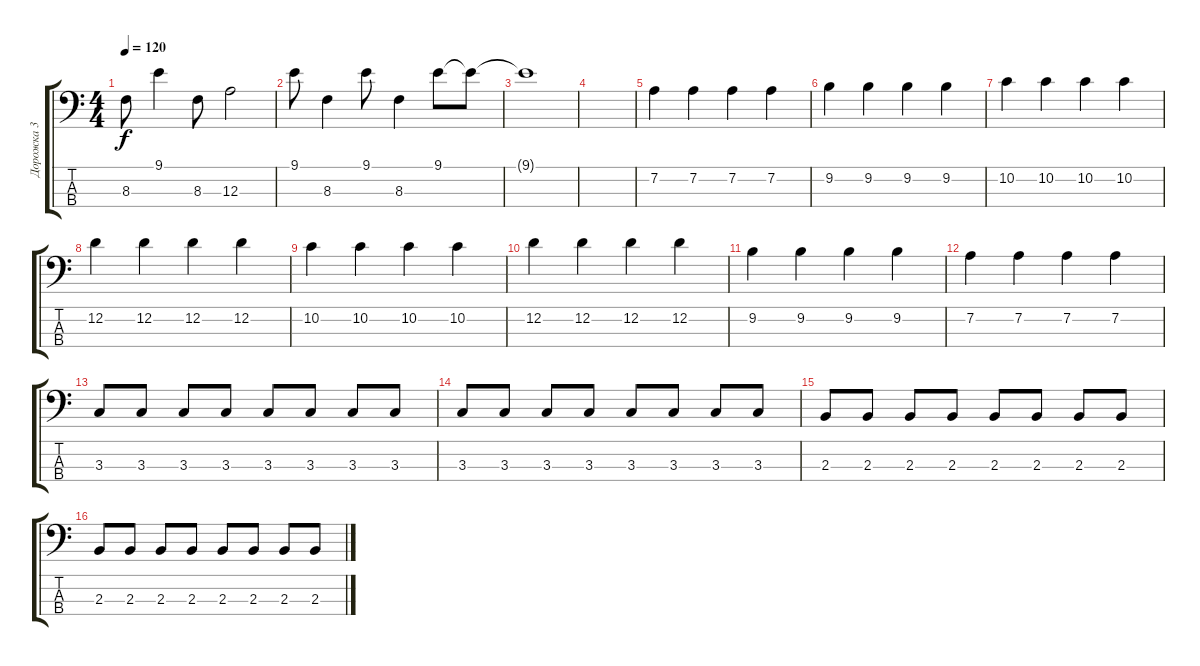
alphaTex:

\track ("Дорожка 3" "Дорожка 3") {instrument electricbassfinger}
\staff {score tabs}
\tuning (G2 D2 A1 D1) {hide}
\ts (4 4)
\tempo 120
\clef f4
\ks c
8.3.8{dy f} 9.1.4 8.3.8 12.3.2 |
9.1.8 8.3.4 9.1.8 8.3.4 9.1.8 9.1{t}.8 |
9.1{t}.1 |
|
7.2.4 7.2.4 7.2.4 7.2.4 |
9.2.4 9.2.4 9.2.4 9.2.4 |
10.2.4 10.2.4 10.2.4 10.2.4 |
12.2.4 12.2.4 12.2.4 12.2.4 |
10.2.4 10.2.4 10.2.4 10.2.4 |
12.2.4 12.2.4 12.2.4 12.2.4 |
9.2.4 9.2.4 9.2.4 9.2.4 |
7.2.4 7.2.4 7.2.4 7.2.4 |
3.3.8 3.3.8 3.3.8 3.3.8 3.3.8 3.3.8 3.3.8 3.3.8 |
3.3.8 3.3.8 3.3.8 3.3.8 3.3.8 3.3.8 3.3.8 3.3.8 |
2.3.8 2.3.8 2.3.8 2.3.8 2.3.8 2.3.8 2.3.8 2.3.8 |
2.3.8 2.3.8 2.3.8 2.3.8 2.3.8 2.3.8 2.3.8 2.3.8
